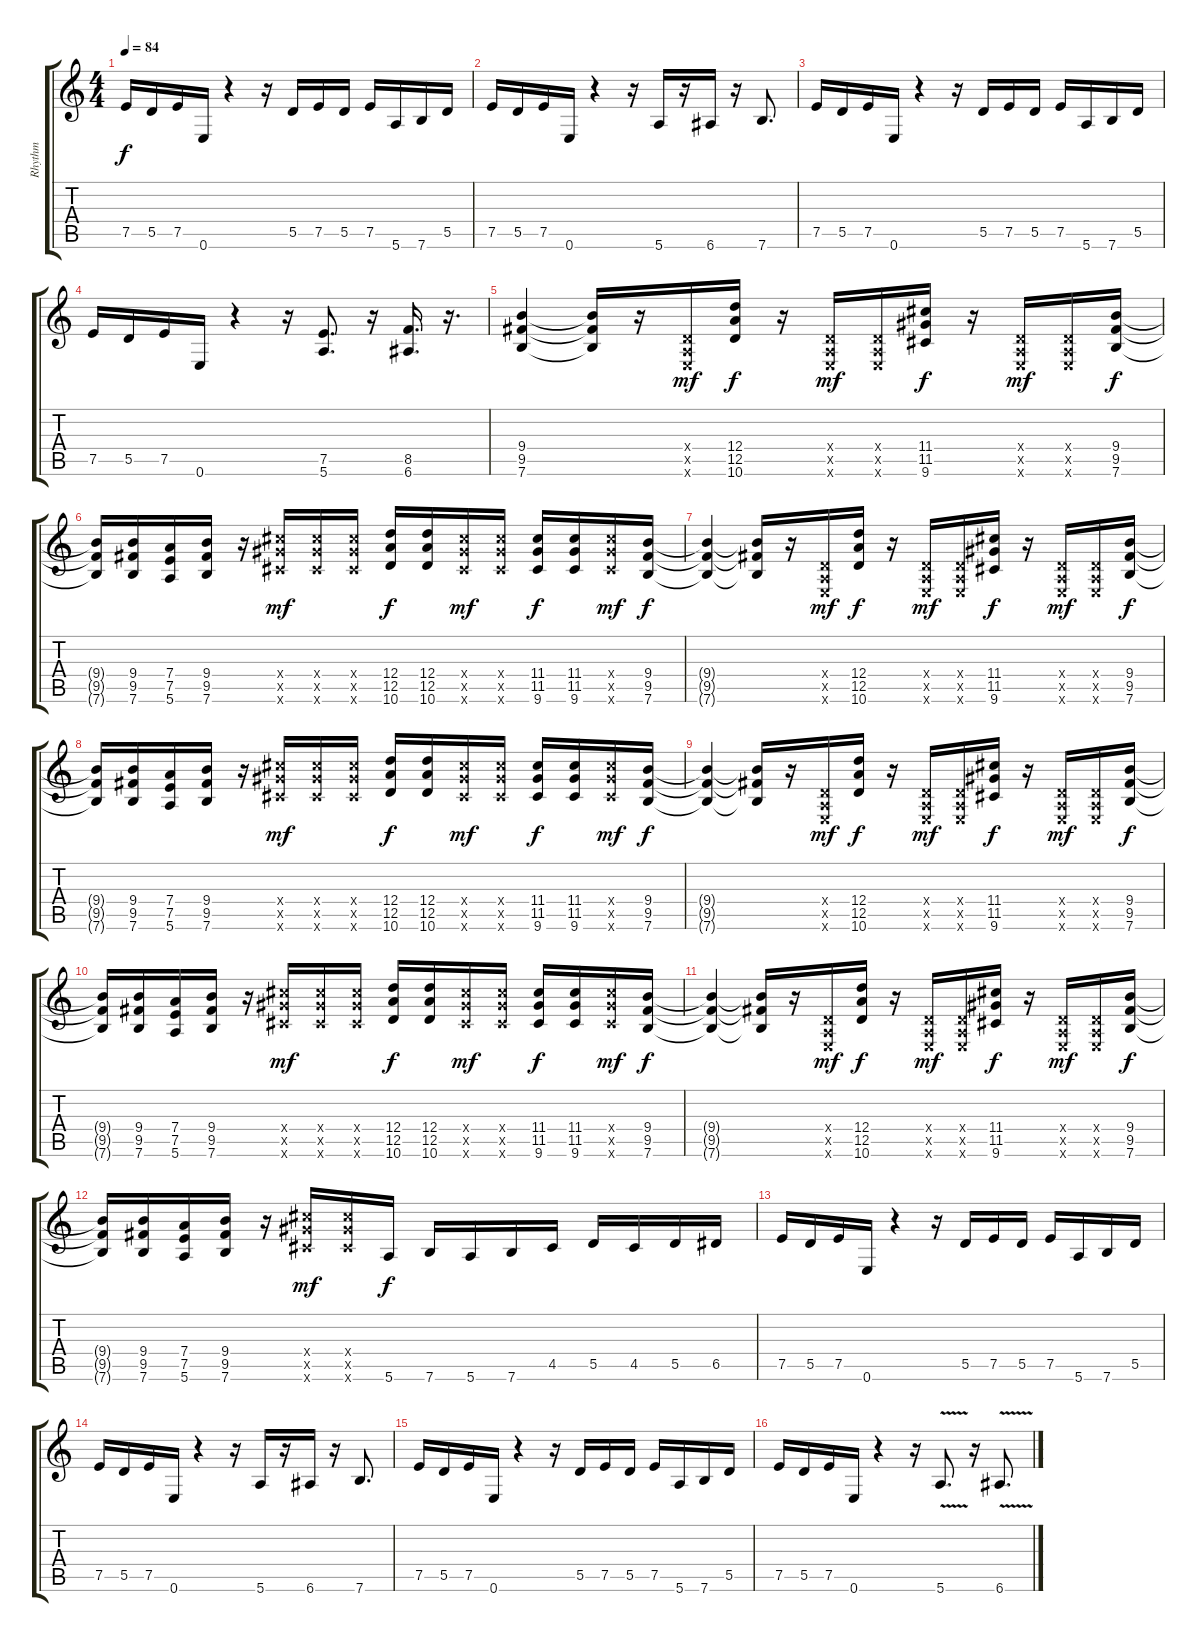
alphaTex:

\track ("Rhythm" "Rhythm") {instrument overdrivenguitar}
\staff {score tabs}
\tuning (E4 B3 G3 D3 A2 E2) {hide}
\ts (4 4)
\tempo 84
\clef g2
\ks c
7.5.16{dy f} 5.5.16 7.5.16 0.6.16 r.4 r.16 5.5.16 7.5.16 5.5.16 7.5.16 5.6.16 7.6.16 5.5.16 |
7.5.16 5.5.16 7.5.16 0.6.16 r.4 r.16 5.6.16 r.16 6.6.16 r.16 7.6.8{d} |
7.5.16 5.5.16 7.5.16 0.6.16 r.4 r.16 5.5.16 7.5.16 5.5.16 7.5.16 5.6.16 7.6.16 5.5.16 |
7.5.16 5.5.16 7.5.16 0.6.16 r.4 r.16 (7.5 5.6).8{d} r.16 (8.5 6.6).16{d} r.16{d} |
(9.4 9.5 7.6).4 (9.4{t} 9.5{t} 7.6{t}).16 r.16 (0.4{x} 0.5{x} 0.6{x}).16{dy mf} (12.4 12.5 10.6).16{dy f} r.16 (0.4{x} 0.5{x} 0.6{x}).16{dy mf} (0.4{x} 0.5{x} 0.6{x}).16 (11.4 11.5 9.6).16{dy f} r.16 (0.4{x} 0.5{x} 0.6{x}).16{dy mf} (0.4{x} 0.5{x} 0.6{x}).16 (9.4 9.5 7.6).16{dy f} |
(9.4{t} 9.5{t} 7.6{t}).16 (9.4 9.5 7.6).16 (7.4 7.5 5.6).16 (9.4 9.5 7.6).16 r.16 (11.4{x} 11.5{x} 9.6{x}).16{dy mf} (11.4{x} 11.5{x} 9.6{x}).16 (11.4{x} 11.5{x} 9.6{x}).16 (12.4 12.5 10.6).16{dy f} (12.4 12.5 10.6).16 (11.4{x} 11.5{x} 9.6{x}).16{dy mf} (11.4{x} 11.5{x} 9.6{x}).16 (11.4 11.5 9.6).16{dy f} (11.4 11.5 9.6).16 (11.4{x} 11.5{x} 9.6{x}).16{dy mf} (9.4 9.5 7.6).16{dy f} |
(9.4{t} 9.5{t} 7.6{t}).4 (9.4{t} 9.5{t} 7.6{t}).16 r.16 (0.4{x} 0.5{x} 0.6{x}).16{dy mf} (12.4 12.5 10.6).16{dy f} r.16 (0.4{x} 0.5{x} 0.6{x}).16{dy mf} (0.4{x} 0.5{x} 0.6{x}).16 (11.4 11.5 9.6).16{dy f} r.16 (0.4{x} 0.5{x} 0.6{x}).16{dy mf} (0.4{x} 0.5{x} 0.6{x}).16 (9.4 9.5 7.6).16{dy f} |
(9.4{t} 9.5{t} 7.6{t}).16 (9.4 9.5 7.6).16 (7.4 7.5 5.6).16 (9.4 9.5 7.6).16 r.16 (11.4{x} 11.5{x} 9.6{x}).16{dy mf} (11.4{x} 11.5{x} 9.6{x}).16 (11.4{x} 11.5{x} 9.6{x}).16 (12.4 12.5 10.6).16{dy f} (12.4 12.5 10.6).16 (11.4{x} 11.5{x} 9.6{x}).16{dy mf} (11.4{x} 11.5{x} 9.6{x}).16 (11.4 11.5 9.6).16{dy f} (11.4 11.5 9.6).16 (11.4{x} 11.5{x} 9.6{x}).16{dy mf} (9.4 9.5 7.6).16{dy f} |
(9.4{t} 9.5{t} 7.6{t}).4 (9.4{t} 9.5{t} 7.6{t}).16 r.16 (0.4{x} 0.5{x} 0.6{x}).16{dy mf} (12.4 12.5 10.6).16{dy f} r.16 (0.4{x} 0.5{x} 0.6{x}).16{dy mf} (0.4{x} 0.5{x} 0.6{x}).16 (11.4 11.5 9.6).16{dy f} r.16 (0.4{x} 0.5{x} 0.6{x}).16{dy mf} (0.4{x} 0.5{x} 0.6{x}).16 (9.4 9.5 7.6).16{dy f} |
(9.4{t} 9.5{t} 7.6{t}).16 (9.4 9.5 7.6).16 (7.4 7.5 5.6).16 (9.4 9.5 7.6).16 r.16 (11.4{x} 11.5{x} 9.6{x}).16{dy mf} (11.4{x} 11.5{x} 9.6{x}).16 (11.4{x} 11.5{x} 9.6{x}).16 (12.4 12.5 10.6).16{dy f} (12.4 12.5 10.6).16 (11.4{x} 11.5{x} 9.6{x}).16{dy mf} (11.4{x} 11.5{x} 9.6{x}).16 (11.4 11.5 9.6).16{dy f} (11.4 11.5 9.6).16 (11.4{x} 11.5{x} 9.6{x}).16{dy mf} (9.4 9.5 7.6).16{dy f} |
(9.4{t} 9.5{t} 7.6{t}).4 (9.4{t} 9.5{t} 7.6{t}).16 r.16 (0.4{x} 0.5{x} 0.6{x}).16{dy mf} (12.4 12.5 10.6).16{dy f} r.16 (0.4{x} 0.5{x} 0.6{x}).16{dy mf} (0.4{x} 0.5{x} 0.6{x}).16 (11.4 11.5 9.6).16{dy f} r.16 (0.4{x} 0.5{x} 0.6{x}).16{dy mf} (0.4{x} 0.5{x} 0.6{x}).16 (9.4 9.5 7.6).16{dy f} |
(9.4{t} 9.5{t} 7.6{t}).16 (9.4 9.5 7.6).16 (7.4 7.5 5.6).16 (9.4 9.5 7.6).16 r.16 (11.4{x} 11.5{x} 9.6{x}).16{dy mf} (11.4{x} 11.5{x} 9.6{x}).16 5.6.16{dy f} 7.6.16 5.6.16 7.6.16 4.5.16 5.5.16 4.5.16 5.5.16 6.5.16 |
7.5.16 5.5.16 7.5.16 0.6.16 r.4 r.16 5.5.16 7.5.16 5.5.16 7.5.16 5.6.16 7.6.16 5.5.16 |
7.5.16 5.5.16 7.5.16 0.6.16 r.4 r.16 5.6.16 r.16 6.6.16 r.16 7.6.8{d} |
7.5.16 5.5.16 7.5.16 0.6.16 r.4 r.16 5.5.16 7.5.16 5.5.16 7.5.16 5.6.16 7.6.16 5.5.16 |
7.5.16 5.5.16 7.5.16 0.6.16 r.4 r.16 5.6{v}.8{d} r.16 6.6{v}.8{d}
